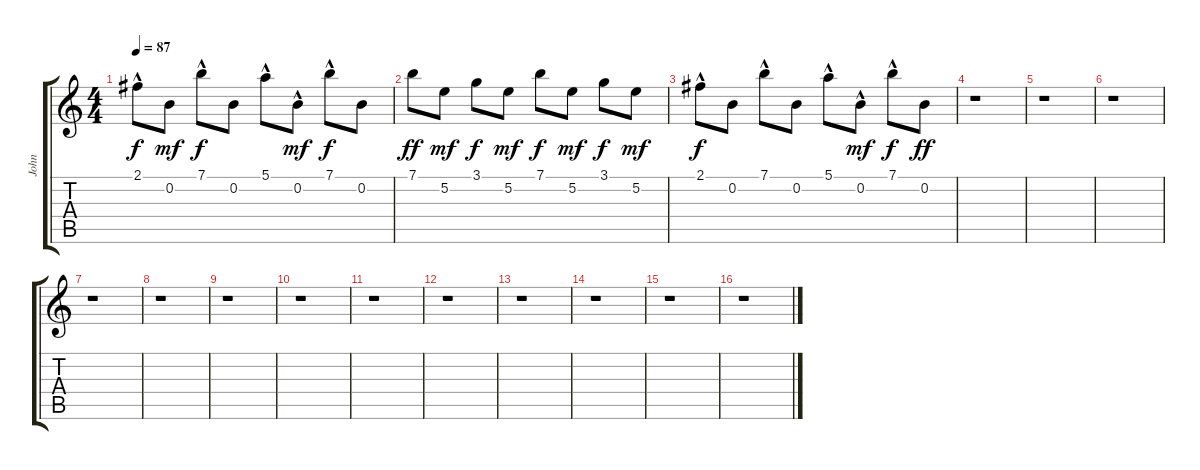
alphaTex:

\track ("John" "John") {instrument electricguitarclean}
\staff {score tabs}
\tuning (E4 B3 G3 D3 A2 E2) {hide}
\ts (4 4)
\tempo 87
\clef g2
\ks c
2.1{hac}.8{dy f} 0.2.8{dy mf} 7.1{hac}.8{dy f} 0.2.8 5.1{hac}.8 0.2{hac}.8{dy mf} 7.1{hac}.8{dy f} 0.2.8 |
7.1.8{dy ff} 5.2.8{dy mf} 3.1.8{dy f} 5.2.8{dy mf} 7.1.8{dy f} 5.2.8{dy mf} 3.1.8{dy f} 5.2.8{dy mf} |
2.1{hac}.8{dy f} 0.2.8 7.1{hac}.8 0.2.8 5.1{hac}.8 0.2{hac}.8{dy mf} 7.1{hac}.8{dy f} 0.2.8{dy ff} |
r.1 |
r.1 |
r.1 |
r.1 |
r.1 |
r.1 |
r.1 |
r.1 |
r.1 |
r.1 |
r.1 |
r.1 |
r.1
